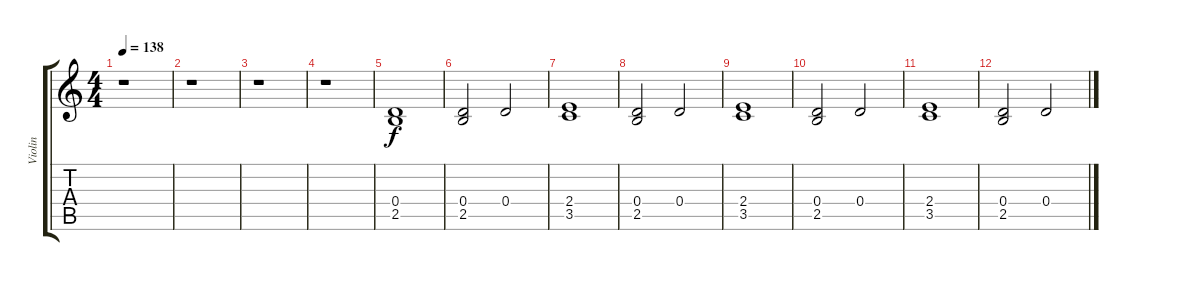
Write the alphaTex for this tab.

\track ("Violin" "Violin") {instrument acousticguitarnylon}
\staff {score tabs}
\tuning (E4 B3 G3 D3 A2 E2) {hide}
\ts (4 4)
\tempo 138
\clef g2
\ks c
r.1{dy f} |
r.1 |
r.1 |
r.1 |
(0.4 2.5).1 |
(0.4 2.5).2 0.4.2 |
(2.4 3.5).1 |
(0.4 2.5).2 0.4.2 |
(2.4 3.5).1 |
(0.4 2.5).2 0.4.2 |
(2.4 3.5).1 |
(0.4 2.5).2 0.4.2
